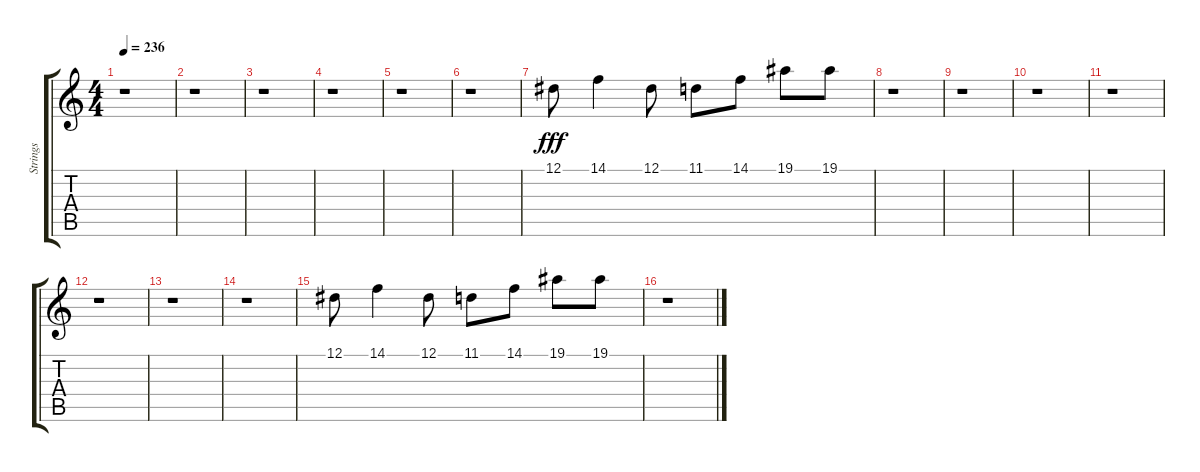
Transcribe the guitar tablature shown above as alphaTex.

\track ("Strings" "Strings") {instrument synthstrings1}
\staff {score tabs}
\tuning (Eb4 Bb3 Gb3 Db3 Ab2 Eb2) {hide}
\ts (4 4)
\tempo 236
\clef g2
\ks c
r.1{dy ff} |
r.1 |
r.1 |
r.1 |
r.1 |
r.1 |
12.1.8{dy fff volume 6 instrument glockenspiel} 14.1.4 12.1.8 11.1.8 14.1.8 19.1.8 19.1.8 |
r.1{volume 14 instrument synthstrings1} |
r.1 |
r.1 |
r.1 |
r.1 |
r.1 |
r.1 |
12.1.8{volume 6 instrument glockenspiel} 14.1.4 12.1.8 11.1.8 14.1.8 19.1.8 19.1.8 |
r.1{volume 14 instrument synthstrings1}
